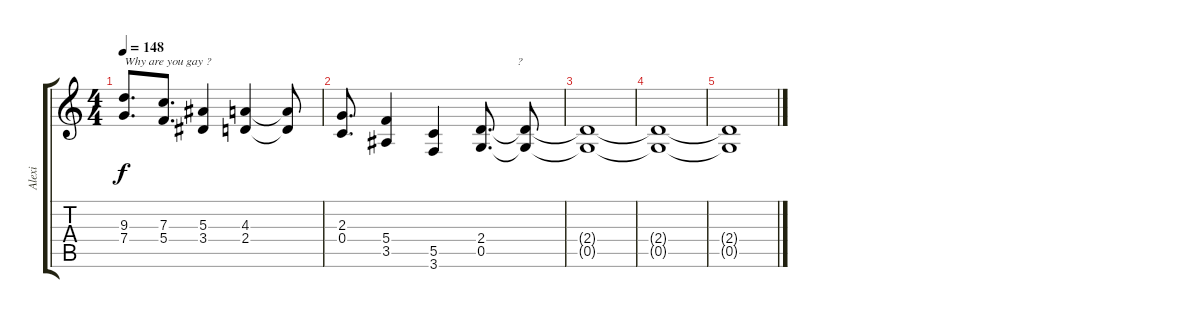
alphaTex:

\track ("Alexi" "Alexi") {instrument overdrivenguitar}
\staff {score tabs}
\tuning (D4 A3 F3 C3 G2 D2) {hide}
\ts (4 4)
\tempo 148
\clef g2
\ks c
(9.3 7.4).8{d txt "Why are you gay ?" dy f} (7.3 5.4).8{d} (5.3 3.4).4 (4.3 2.4).4 (4.3{t} 2.4{t}).8 |
(2.3 0.4).8{d} (5.4 3.5).4 (5.5 3.6).4 (2.4 0.5).8{d txt "            ?"} (2.4{t} 0.5{t}).8 |
(2.4{t} 0.5{t}).1 |
(2.4{t} 0.5{t}).1 |
(2.4{t} 0.5{t}).1
